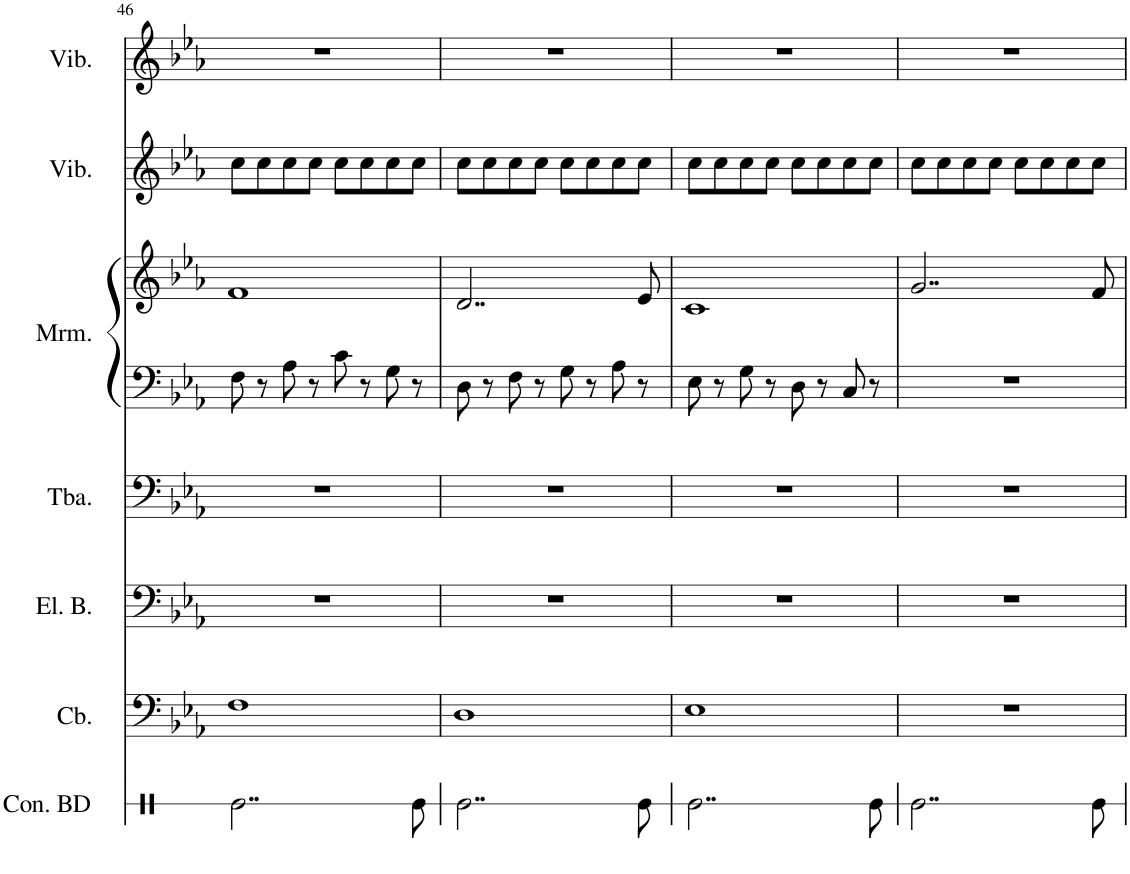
**kern	**kern	**kern	**kern	**kern	**kern	**kern	**kern
*part7	*part6	*part5	*part4	*part3	*part3	*part2	*part1
*staff8	*staff7	*staff6	*staff5	*staff4	*staff3	*staff2	*staff1
*I"Concert Bass Drum	*I"Contrabass	*I"Electric Bass	*I"Tuba	*I"Marimba	*	*I"Vibraphone	*I"Vibraphone
*I'Con. BD	*I'Cb.	*I'El. B.	*I'Tba.	*I'Mrm.	*	*I'Vib.	*I'Vib.
!!LO:PB:g=z
*clefX	*clefF4	*clefF4	*clefF4	*clefF4	*clefG2	*clefG2	*clefG2
*	*Trd7c12	*Trd7c12	*	*	*	*	*
*k[]	*k[b-e-a-]	*k[b-e-a-]	*k[b-e-a-]	*k[b-e-a-]	*k[b-e-a-]	*k[b-e-a-]	*k[b-e-a-]
*M4/4	*M4/4	*M4/4	*M4/4	*M4/4	*M4/4	*M4/4	*M4/4
=46	=46	=46	=46	=46	=46	=46	=46
2..Re\	1F	1r	1r	8F\	1f	8cc\L	1r
.	.	.	.	8r	.	8cc\	.
.	.	.	.	8A-\	.	8cc\	.
.	.	.	.	8r	.	8cc\J	.
.	.	.	.	8c\	.	8cc\L	.
.	.	.	.	8r	.	8cc\	.
.	.	.	.	8G\	.	8cc\	.
8Re\	.	.	.	8r	.	8cc\J	.
=47	=47	=47	=47	=47	=47	=47	=47
2..Re\	1D	1r	1r	8D\	2..d/	8cc\L	1r
.	.	.	.	8r	.	8cc\	.
.	.	.	.	8F\	.	8cc\	.
.	.	.	.	8r	.	8cc\J	.
.	.	.	.	8G\	.	8cc\L	.
.	.	.	.	8r	.	8cc\	.
.	.	.	.	8A-\	.	8cc\	.
8Re\	.	.	.	8r	8e-/	8cc\J	.
=48	=48	=48	=48	=48	=48	=48	=48
2..Re\	1E-	1r	1r	8E-\	1c	8cc\L	1r
.	.	.	.	8r	.	8cc\	.
.	.	.	.	8G\	.	8cc\	.
.	.	.	.	8r	.	8cc\J	.
.	.	.	.	8D\	.	8cc\L	.
.	.	.	.	8r	.	8cc\	.
.	.	.	.	8C/	.	8cc\	.
8Re\	.	.	.	8r	.	8cc\J	.
=49	=49	=49	=49	=49	=49	=49	=49
2..Re\	1r	1r	1r	1r	2..g/	8cc\L	1r
.	.	.	.	.	.	8cc\	.
.	.	.	.	.	.	8cc\	.
.	.	.	.	.	.	8cc\J	.
.	.	.	.	.	.	8cc\L	.
.	.	.	.	.	.	8cc\	.
.	.	.	.	.	.	8cc\	.
8Re\	.	.	.	.	8f/	8cc\J	.
=	=	=	=	=	=	=	=
*-	*-	*-	*-	*-	*-	*-	*-
